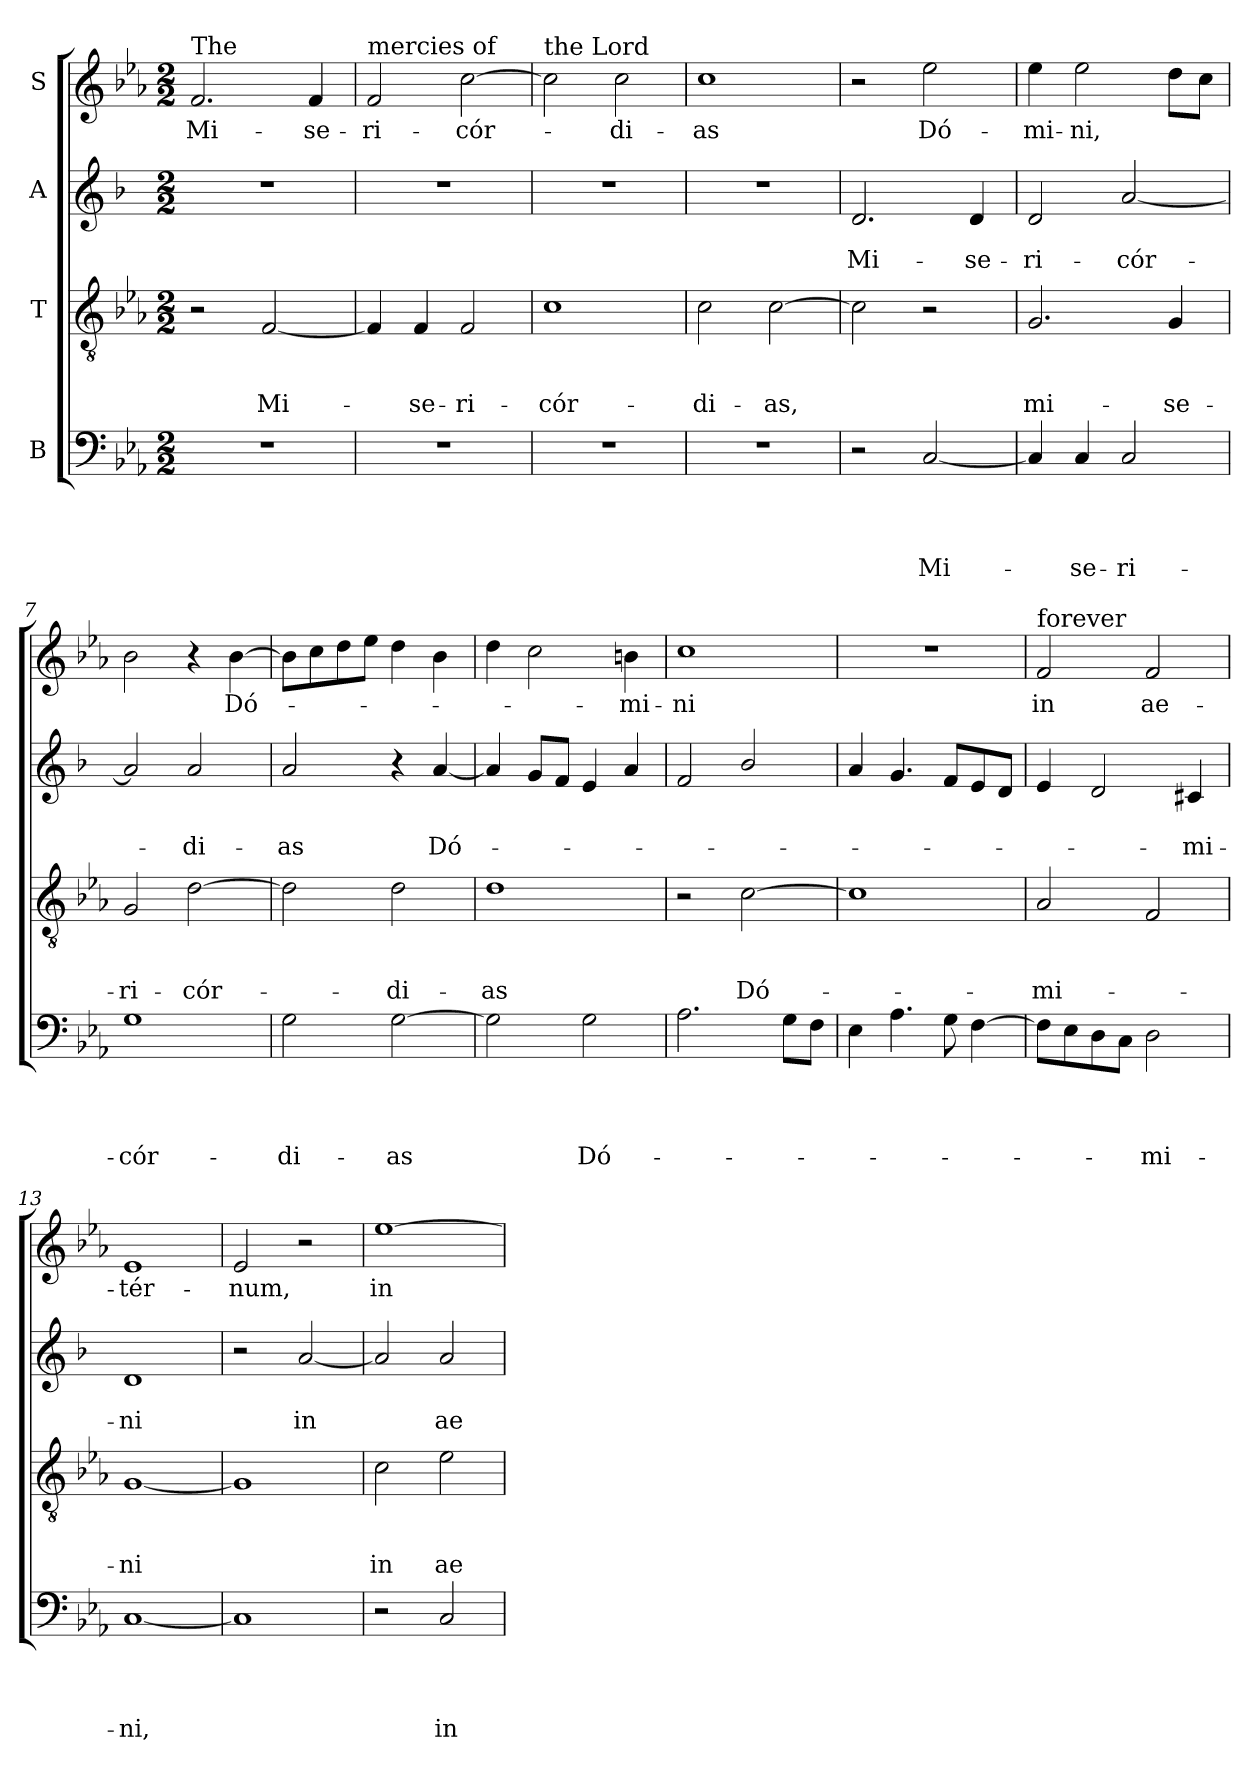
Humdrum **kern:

**kern	**text	**text	**text	**text	**kern	**text	**text	**text	**kern	**text	**text	**kern	**text
*part4	*part4	*part4	*part4	*part4	*part3	*part3	*part3	*part3	*part2	*part2	*part2	*part1	*part1
*staff4	*staff4	*staff4	*staff4	*staff4	*staff3	*staff3	*staff3	*staff3	*staff2	*staff2	*staff2	*staff1	*staff1
*I"B	*	*	*	*	*I"T	*	*	*	*I"A	*	*	*I"S	*
*clefF4	*	*	*	*	*clefGv2	*	*	*	*clefG2	*	*	*clefG2	*
*	*	*	*	*	*	*	*	*	*ITrd1c2	*	*	*	*
*k[b-e-a-]	*	*	*	*	*k[b-e-a-]	*	*	*	*k[b-e-a-]	*	*	*k[b-e-a-]	*
*E-:	*	*	*	*	*E-:	*	*	*	*E-:	*	*	*E-:	*
*M2/2	*	*	*	*	*M2/2	*	*	*	*M2/2	*	*	*M2/2	*
=1	=1	=1	=1	=1	=1	=1	=1	=1	=1	=1	=1	=1	=1
!	!	!	!	!	!	!	!	!	!	!	!	!LO:TX:a:t=The	!
!	!	!	!	!	!	!	!	!	!	!	!	!	!LO:LY:b
1r	.	.	.	.	2r	.	.	.	1r	.	.	2.f/	Mi-
!	!	!	!	!	!	!	!	!LO:LY:b	!	!	!	!	!
.	.	.	.	.	[2F/	.	.	Mi-	.	.	.	.	.
!	!	!	!	!	!	!	!	!	!	!	!	!	!LO:LY:b
.	.	.	.	.	.	.	.	.	.	.	.	4f/	-se-
=2	=2	=2	=2	=2	=2	=2	=2	=2	=2	=2	=2	=2	=2
!	!	!	!	!	!	!	!	!	!	!	!	!LO:TX:a:t=mercies of	!
!	!	!	!	!	!	!	!	!	!	!	!	!	!LO:LY:b
1r	.	.	.	.	4F/]	.	.	.	1r	.	.	2f/	-ri-
!	!	!	!	!	!	!	!	!LO:LY:b	!	!	!	!	!
.	.	.	.	.	4F/	.	.	-se-	.	.	.	.	.
!	!	!	!	!	!	!	!	!LO:LY:b	!	!	!	!	!LO:LY:b
.	.	.	.	.	2F/	.	.	-ri-	.	.	.	[2cc\	-cór-
=3	=3	=3	=3	=3	=3	=3	=3	=3	=3	=3	=3	=3	=3
!	!	!	!	!	!	!	!	!	!	!	!	!LO:TX:a:t=the Lord	!
!	!	!	!	!	!	!	!	!LO:LY:b	!	!	!	!	!
1r	.	.	.	.	1c	.	.	-cór-	1r	.	.	2cc\]	.
!	!	!	!	!	!	!	!	!	!	!	!	!	!LO:LY:b
.	.	.	.	.	.	.	.	.	.	.	.	2cc\	-di-
=4	=4	=4	=4	=4	=4	=4	=4	=4	=4	=4	=4	=4	=4
!	!	!	!	!	!	!	!	!LO:LY:b	!	!	!	!	!LO:LY:b
1r	.	.	.	.	2c\	.	.	-di-	1r	.	.	1cc	-as
!	!	!	!	!	!	!	!	!LO:LY:b	!	!	!	!	!
.	.	.	.	.	[2c\	.	.	-as,	.	.	.	.	.
=5	=5	=5	=5	=5	=5	=5	=5	=5	=5	=5	=5	=5	=5
!	!	!	!	!	!	!	!	!	!	!	!LO:LY:b	!	!
2r	.	.	.	.	2c\]	.	.	.	2.c/	.	Mi-	2r	.
!	!	!	!	!LO:LY:b	!	!	!	!	!	!	!	!	!LO:LY:b
[2C/	.	.	.	Mi-	2r	.	.	.	.	.	.	2ee-\	Dó-
!	!	!	!	!	!	!	!	!	!	!	!LO:LY:b	!	!
.	.	.	.	.	.	.	.	.	4c/	.	-se-	.	.
=6	=6	=6	=6	=6	=6	=6	=6	=6	=6	=6	=6	=6	=6
!	!	!	!	!	!	!	!	!LO:LY:b	!	!	!LO:LY:b	!	!LO:LY:b
4C/]	.	.	.	.	2.G/	.	.	mi-	2c/	.	-ri-	4ee-\	-mi-
!	!	!	!	!LO:LY:b	!	!	!	!	!	!	!	!	!LO:LY:b
4C/	.	.	.	-se-	.	.	.	.	.	.	.	2ee-\	-ni,
!	!	!	!	!LO:LY:b	!	!	!	!	!	!	!LO:LY:b	!	!
2C/	.	.	.	-ri-	.	.	.	.	[2g/	.	-cór-	.	.
!	!	!	!	!	!	!	!	!LO:LY:b	!	!	!	!	!
.	.	.	.	.	4G/	.	.	-se-	.	.	.	8dd\L	.
.	.	.	.	.	.	.	.	.	.	.	.	8cc\J	.
!!LO:LB:g=z
=7	=7	=7	=7	=7	=7	=7	=7	=7	=7	=7	=7	=7	=7
!	!	!	!	!LO:LY:b	!	!	!	!LO:LY:b	!	!	!	!	!
1G	.	.	.	-cór-	2G/	.	.	-ri-	2g/]	.	.	2b-\	.
!	!	!	!	!	!	!	!	!LO:LY:b	!	!	!LO:LY:b	!	!
.	.	.	.	.	[2d\	.	.	-cór-	2g/	.	-di-	4r	.
!	!	!	!	!	!	!	!	!	!	!	!	!	!LO:LY:b
.	.	.	.	.	.	.	.	.	.	.	.	[4b-\	Dó-
=8	=8	=8	=8	=8	=8	=8	=8	=8	=8	=8	=8	=8	=8
!	!	!	!	!LO:LY:b	!	!	!	!	!	!	!LO:LY:b	!	!
2G\	.	.	.	-di-	2d\]	.	.	.	2g/	.	-as	8b-\L]	.
.	.	.	.	.	.	.	.	.	.	.	.	8cc\	.
.	.	.	.	.	.	.	.	.	.	.	.	8dd\	.
.	.	.	.	.	.	.	.	.	.	.	.	8ee-\J	.
!	!	!	!	!LO:LY:b	!	!	!	!LO:LY:b	!	!	!	!	!
[2G\	.	.	.	-as	2d\	.	.	-di-	4r	.	.	4dd\	.
!	!	!	!	!	!	!	!	!	!	!	!LO:LY:b	!	!
.	.	.	.	.	.	.	.	.	[4g/	.	Dó-	4b-\	.
=9	=9	=9	=9	=9	=9	=9	=9	=9	=9	=9	=9	=9	=9
!	!	!	!	!	!	!	!	!LO:LY:b	!	!	!	!	!
2G\]	.	.	.	.	1d	.	.	-as	4g/]	.	.	4dd\	.
.	.	.	.	.	.	.	.	.	8f/L	.	.	2cc\	.
.	.	.	.	.	.	.	.	.	8e-/J	.	.	.	.
!	!	!	!	!LO:LY:b	!	!	!	!	!	!	!	!	!
2G\	.	.	.	Dó-	.	.	.	.	4d/	.	.	.	.
!	!	!	!	!	!	!	!	!	!	!	!	!	!LO:LY:b
.	.	.	.	.	.	.	.	.	4g/	.	.	4b\	-mi-
=10	=10	=10	=10	=10	=10	=10	=10	=10	=10	=10	=10	=10	=10
!	!	!	!	!	!	!	!	!	!	!	!	!	!LO:LY:b
2.A-\	.	.	.	.	2r	.	.	.	2e-/	.	.	1cc	-ni
!	!	!	!	!	!	!	!	!LO:LY:b	!	!	!	!	!
.	.	.	.	.	[2c\	.	.	Dó-	2a-/	.	.	.	.
8G\L	.	.	.	.	.	.	.	.	.	.	.	.	.
8F\J	.	.	.	.	.	.	.	.	.	.	.	.	.
=11	=11	=11	=11	=11	=11	=11	=11	=11	=11	=11	=11	=11	=11
4E-\	.	.	.	.	1c]	.	.	.	4g/	.	.	1r	.
4.A-\	.	.	.	.	.	.	.	.	4.f/	.	.	.	.
8G\	.	.	.	.	.	.	.	.	8e-/L	.	.	.	.
[4F\	.	.	.	.	.	.	.	.	8d/	.	.	.	.
.	.	.	.	.	.	.	.	.	8c/J	.	.	.	.
=12	=12	=12	=12	=12	=12	=12	=12	=12	=12	=12	=12	=12	=12
!	!	!	!	!	!	!	!	!	!	!	!	!LO:TX:a:t=forever	!
!	!	!	!	!	!	!	!	!LO:LY:b	!	!	!	!	!LO:LY:b
8F\L]	.	.	.	.	2A-/	.	.	-mi-	4d/	.	.	2f/	in
8E-\	.	.	.	.	.	.	.	.	.	.	.	.	.
8D\	.	.	.	.	.	.	.	.	2c/	.	.	.	.
8C\J	.	.	.	.	.	.	.	.	.	.	.	.	.
!	!	!	!	!LO:LY:b	!	!	!	!	!	!	!	!	!LO:LY:b
2D\	.	.	.	-mi-	2F/	.	.	.	.	.	.	2f/	ae-
!	!	!	!	!	!	!	!	!	!	!	!LO:LY:b	!	!
.	.	.	.	.	.	.	.	.	4B/	.	-mi-	.	.
!!LO:PB:g=z
=13	=13	=13	=13	=13	=13	=13	=13	=13	=13	=13	=13	=13	=13
!	!	!	!	!LO:LY:b	!	!	!	!LO:LY:b	!	!	!LO:LY:b	!	!LO:LY:b
[1C	.	.	.	-ni,	[1G	.	.	-ni	1c	.	-ni	1e-	-tér-
=14	=14	=14	=14	=14	=14	=14	=14	=14	=14	=14	=14	=14	=14
!	!	!	!	!	!	!	!	!	!	!	!	!	!LO:LY:b
1C]	.	.	.	.	1G]	.	.	.	2r	.	.	2e-/	-num,
!	!	!	!	!	!	!	!	!	!	!	!LO:LY:b	!	!
.	.	.	.	.	.	.	.	.	[2g/	.	in	2r	.
=15	=15	=15	=15	=15	=15	=15	=15	=15	=15	=15	=15	=15	=15
!	!	!	!	!	!	!	!	!LO:LY:b	!	!	!	!	!LO:LY:b
2r	.	.	.	.	2c\	.	.	in	2g/]	.	.	[1ee-	in
!	!	!	!	!LO:LY:b	!	!	!	!LO:LY:b	!	!	!LO:LY:b	!	!
2C/	.	.	.	in	2e-\	.	.	ae-	2g/	.	ae-	.	.
=	=	=	=	=	=	=	=	=	=	=	=	=	=
*-	*-	*-	*-	*-	*-	*-	*-	*-	*-	*-	*-	*-	*-
